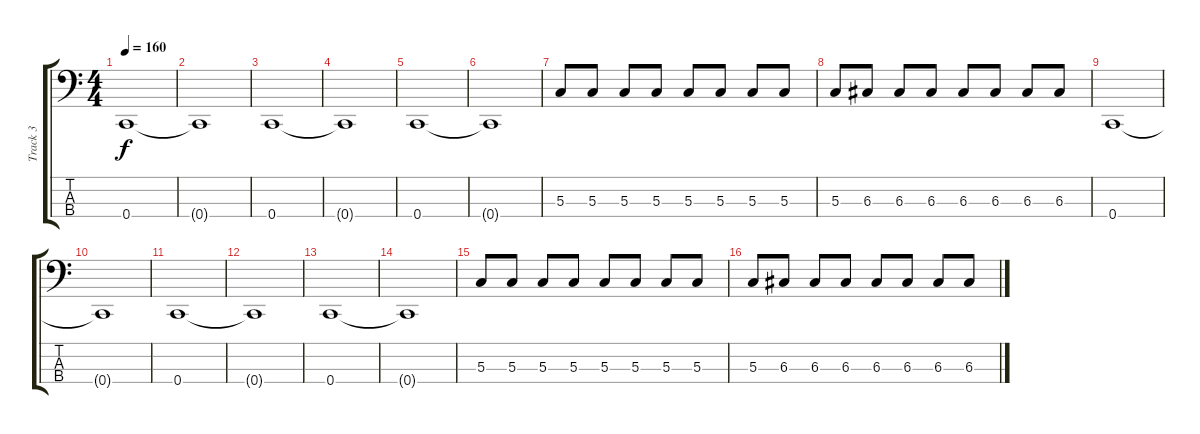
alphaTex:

\track ("Track 3" "Track 3") {instrument electricbasspick}
\staff {score tabs}
\tuning (F2 C2 G1 C1) {hide}
\ts (4 4)
\tempo 160
\clef f4
\ks c
0.4.1{dy f} |
0.4{t}.1 |
0.4.1 |
0.4{t}.1 |
0.4.1 |
0.4{t}.1 |
5.3.8 5.3.8 5.3.8 5.3.8 5.3.8 5.3.8 5.3.8 5.3.8 |
5.3.8 6.3.8 6.3.8 6.3.8 6.3.8 6.3.8 6.3.8 6.3.8 |
0.4.1 |
0.4{t}.1 |
0.4.1 |
0.4{t}.1 |
0.4.1 |
0.4{t}.1 |
5.3.8 5.3.8 5.3.8 5.3.8 5.3.8 5.3.8 5.3.8 5.3.8 |
5.3.8 6.3.8 6.3.8 6.3.8 6.3.8 6.3.8 6.3.8 6.3.8
